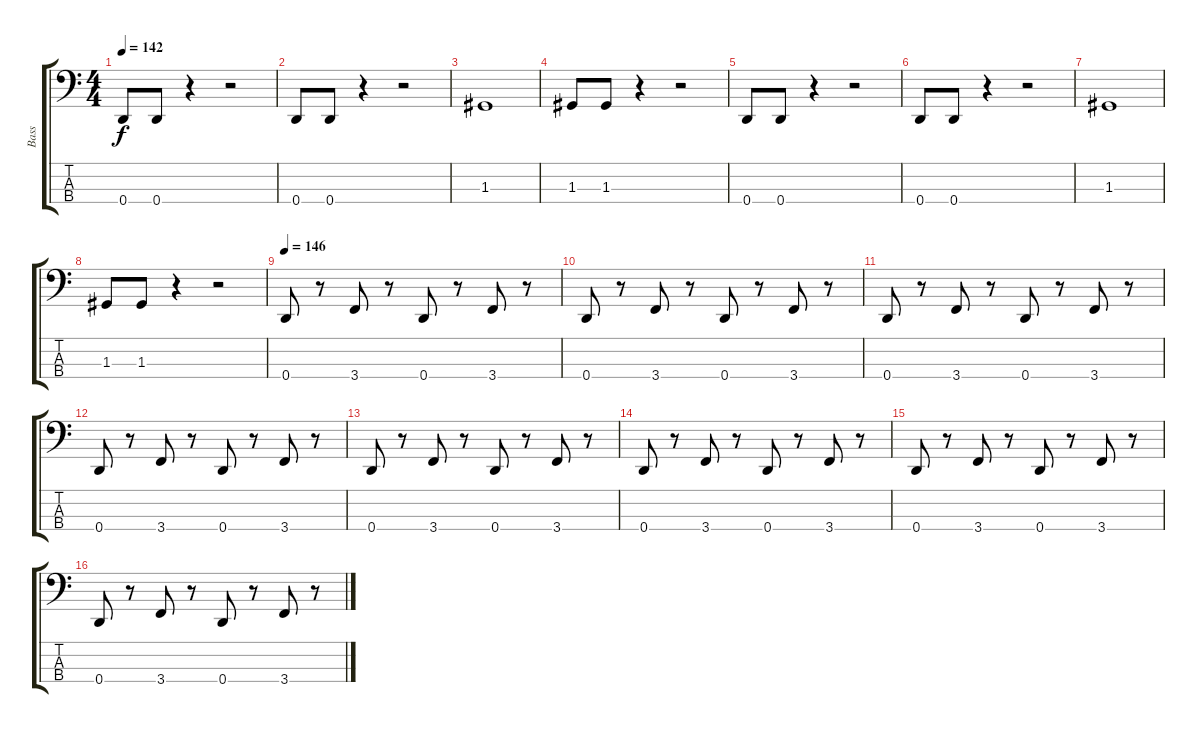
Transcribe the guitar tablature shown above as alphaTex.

\track ("Bass" "Bass") {instrument slapbass1}
\staff {score tabs}
\tuning (F2 C2 G1 D1) {hide}
\ts (4 4)
\tempo 142
\clef f4
\ks c
0.4.8{dy f} 0.4.8 r.4 r.2 |
0.4.8 0.4.8 r.4 r.2 |
1.3.1 |
1.3.8 1.3.8 r.4 r.2 |
0.4.8 0.4.8 r.4 r.2 |
0.4.8 0.4.8 r.4 r.2 |
1.3.1 |
1.3.8 1.3.8 r.4 r.2 |
\tempo 146
0.4.8 r.8 3.4.8 r.8 0.4.8 r.8 3.4.8 r.8 |
0.4.8 r.8 3.4.8 r.8 0.4.8 r.8 3.4.8 r.8 |
0.4.8 r.8 3.4.8 r.8 0.4.8 r.8 3.4.8 r.8 |
0.4.8 r.8 3.4.8 r.8 0.4.8 r.8 3.4.8 r.8 |
0.4.8 r.8 3.4.8 r.8 0.4.8 r.8 3.4.8 r.8 |
0.4.8 r.8 3.4.8 r.8 0.4.8 r.8 3.4.8 r.8 |
0.4.8 r.8 3.4.8 r.8 0.4.8 r.8 3.4.8 r.8 |
0.4.8 r.8 3.4.8 r.8 0.4.8 r.8 3.4.8 r.8
